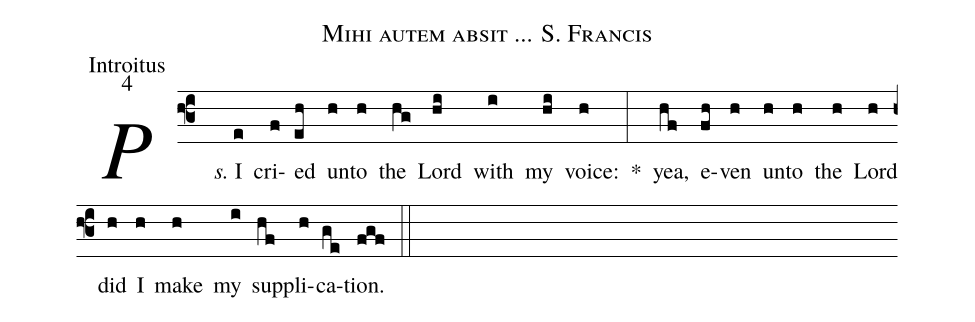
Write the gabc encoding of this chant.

name:Mihi autem absit ... S. Francis;
office-part:Introitus;
mode:4;
%%
(f3) <i>Ps.</i>() I(e) cri(f)ed(eh) un(h)to(h) the(hg) Lord(hi) with(i) my(hi) voice:(h) *(:) yea,(hf) e(fh)ven(h) un(h)to(h) the(h) Lord(h) did(h) I(h) make(h) my(i) sup(hf)pli(h)ca(ge)tion.(fgf) (::)
